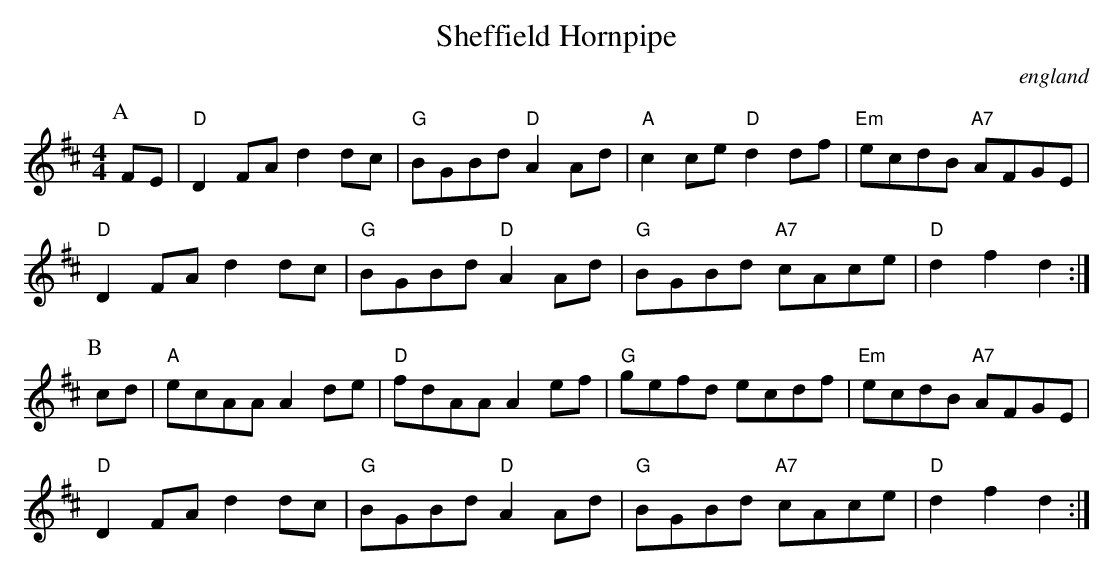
X:1
T:Sheffield Hornpipe
O:england
M:4/4
L:1/8
K:D
P:A
FE|"D"D2FA d2dc|"G"BGBd "D"A2Ad|"A"c2ce "D"d2df|"Em"ecdB "A7"AFGE|
"D"D2FA d2dc|"G"BGBd "D"A2Ad|"G"BGBd "A7"cAce|"D"d2f2 d2:|
P:B
cd|"A"ecAA A2de|"D"fdAA A2ef|"G"gefd ecdf|"Em"ecdB "A7"AFGE|
"D"D2FA d2dc|"G"BGBd "D"A2Ad|"G"BGBd "A7"cAce|"D"d2f2 d2:|
